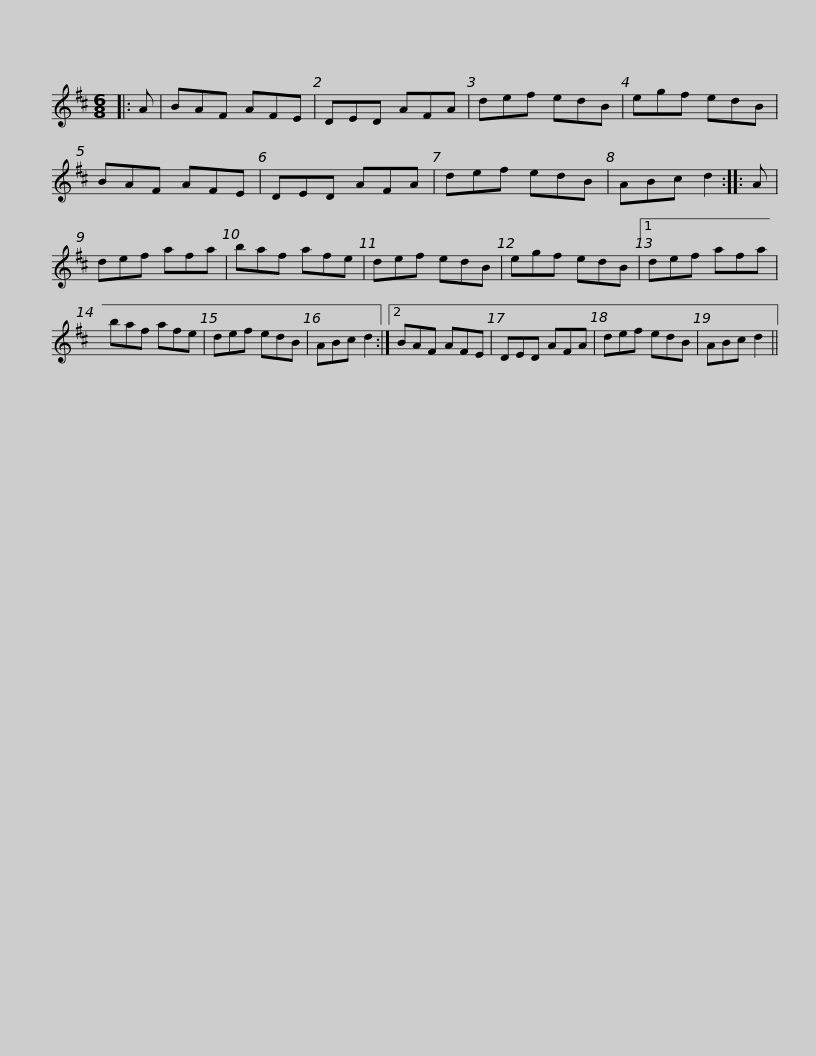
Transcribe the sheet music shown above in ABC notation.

X:1
L:1/8
M:6/8
I:linebreak $
K:D
V:1 treble
V:1
|: A | BAF AFE | DED AFA | def edB | egf edB | %5
 BAF AFE | DED AFA | def edB |$ ABc d2 :: A | %10
 def afa | baf afe | def edB | egf edB |1 def afa | %15
 baf afe |$ def edB | ABc d2 :|2 BAF AFE | DED AFA | %20
 def edB | ABc d2 || %22
